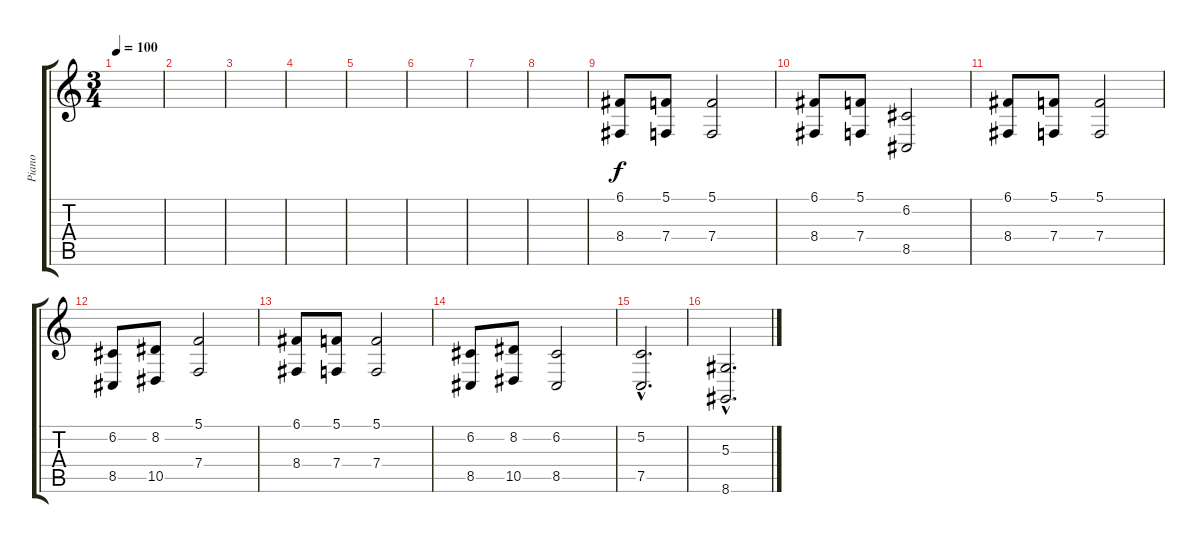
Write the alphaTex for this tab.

\track ("Piano" "Piano") {instrument acousticgrandpiano}
\staff {score tabs}
\tuning (C4 G3 Eb3 Bb2 F2 C2) {hide}
\ts (3 4)
\tempo 100
\clef g2
\ks c
|
|
|
|
|
|
|
|
(6.1 8.4).8 (5.1 7.4).8 (5.1 7.4).2 |
(6.1 8.4).8 (5.1 7.4).8 (6.2 8.5).2 |
(6.1 8.4).8 (5.1 7.4).8 (5.1 7.4).2 |
(6.2 8.5).8 (8.2 10.5).8 (5.1 7.4).2 |
(6.1 8.4).8 (5.1 7.4).8 (5.1 7.4).2 |
(6.2 8.5).8 (8.2 10.5).8 (6.2 8.5).2 |
(5.2{hac} 7.5{hac}).2{d} |
(5.3{hac} 8.6{hac}).2{d}
